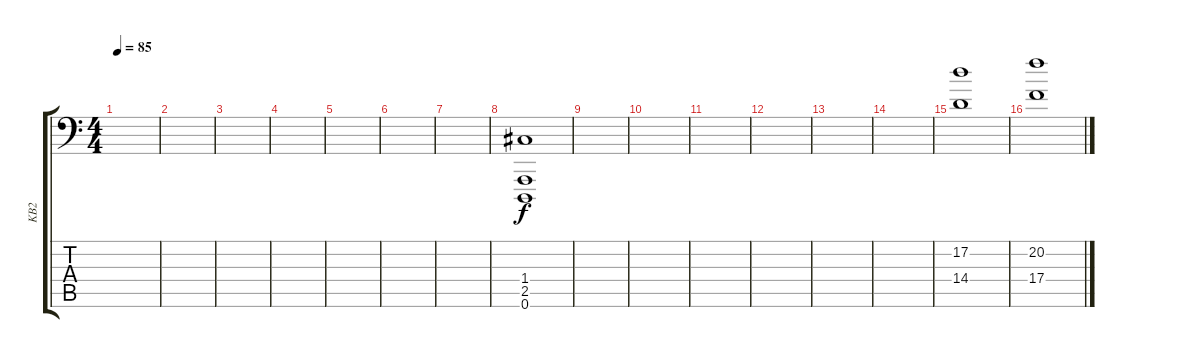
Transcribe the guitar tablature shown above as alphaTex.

\track ("KB2" "KB2") {instrument tubularbells}
\staff {score tabs}
\tuning (D4 A3 F3 C3 G1 D1) {hide}
\ts (4 4)
\tempo 85
\clef f4
\ks c
|
|
|
|
|
|
|
(1.4 2.5 0.6).1 |
|
|
|
|
|
|
(17.2 14.4).1 |
(20.2 17.4).1
